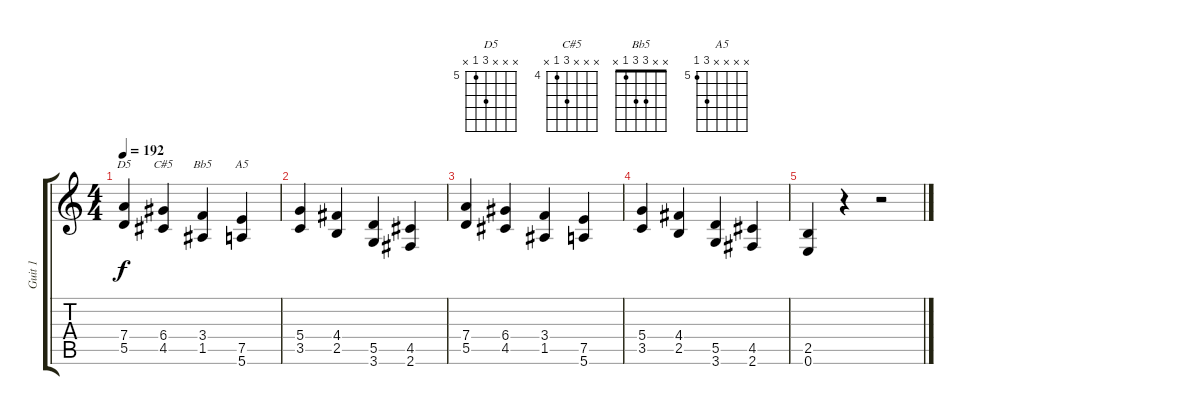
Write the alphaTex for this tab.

\track ("Guit 1" "Guit 1") {instrument distortionguitar}
\staff {score tabs}
\tuning (E4 B3 G3 D3 A2 E2) {hide}
\chord ("D5" x x x 7 5 x) {firstfret 5}
\chord ("C#5" x x x 6 4 x) {firstfret 4}
\chord ("Bb5" x x 3 3 1 x)
\chord ("A5" x x x x 7 5) {firstfret 5}
\ts (4 4)
\tempo 192
\clef g2
\ks c
(7.4 5.5).4{ch "D5" dy f} (6.4 4.5).4{ch "C#5"} (3.4 1.5).4{ch "Bb5"} (7.5 5.6).4{ch "A5"} |
(5.4 3.5).4 (4.4 2.5).4 (5.5 3.6).4 (4.5 2.6).4 |
(7.4 5.5).4 (6.4 4.5).4 (3.4 1.5).4 (7.5 5.6).4 |
(5.4 3.5).4 (4.4 2.5).4 (5.5 3.6).4 (4.5 2.6).4 |
(2.5 0.6).4 r.4 r.2
